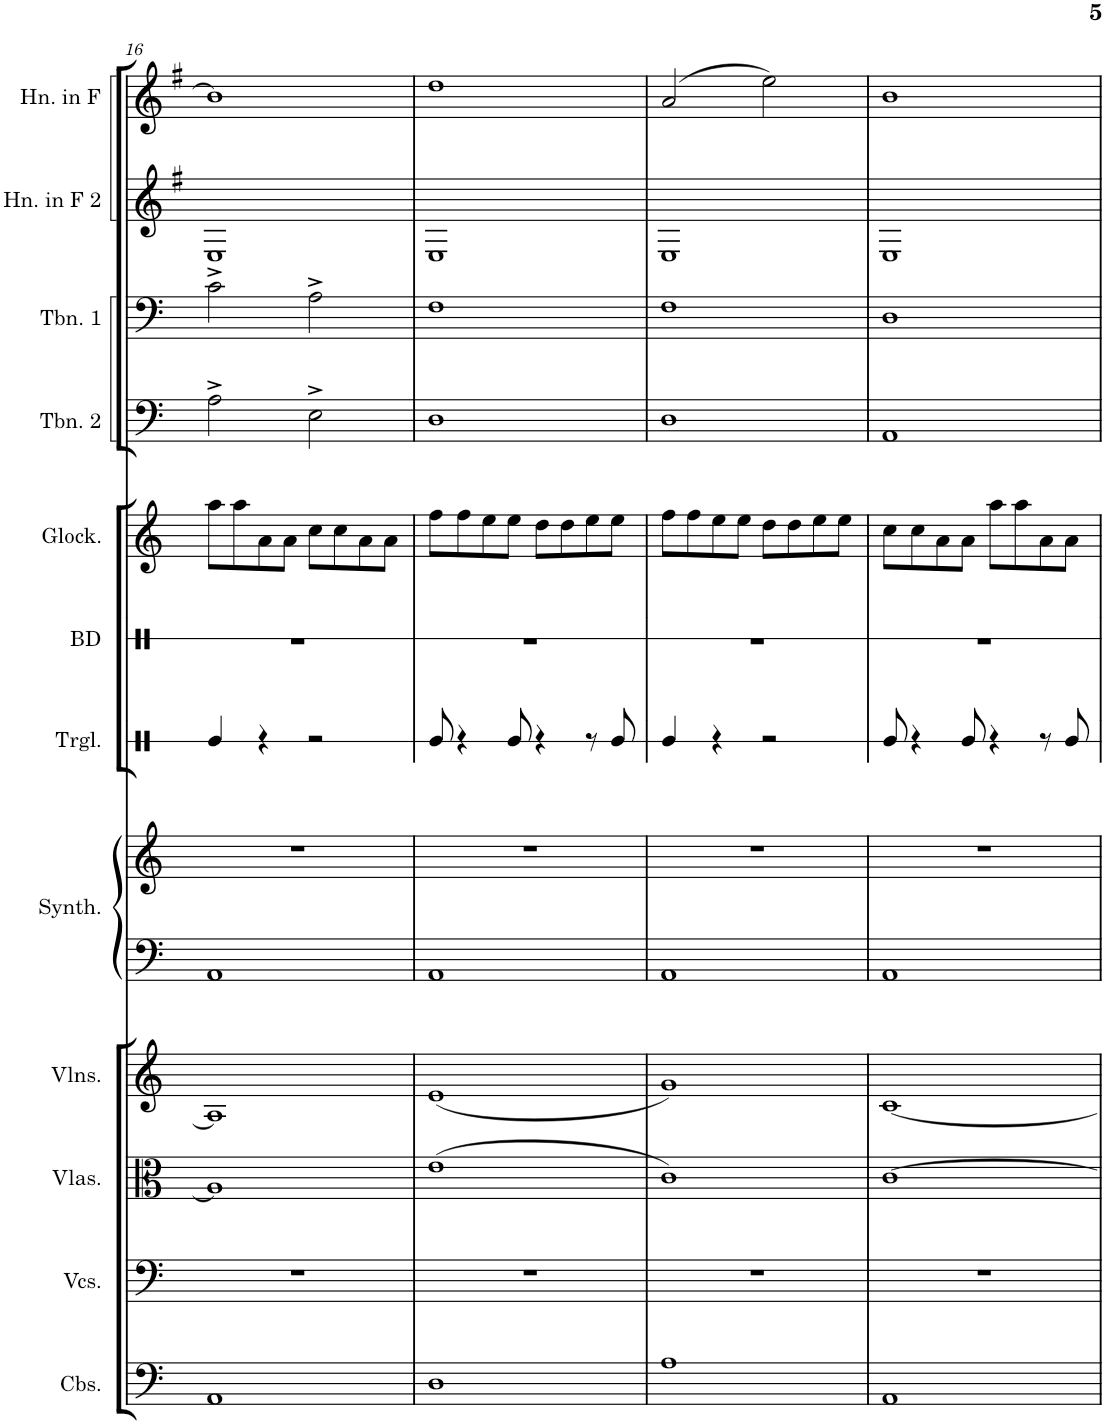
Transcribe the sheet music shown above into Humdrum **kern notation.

**kern	**kern	**kern	**kern	**kern	**kern	**kern	**kern	**kern	**kern	**kern	**kern	**kern
*part12	*part11	*part10	*part9	*part8	*part8	*part7	*part6	*part5	*part4	*part3	*part2	*part1
*staff13	*staff12	*staff11	*staff10	*staff9	*staff8	*staff7	*staff6	*staff5	*staff4	*staff3	*staff2	*staff1
*I"Contrabasses	*I"Violoncellos	*I"Violas	*I"Violins	*I"Warm Synthesizer	*	*I"Triangle	*I"Bass Drum	*I"Glockenspiel	*I"Trombone 2	*I"Trombone 1	*I"Horn in F 2	*I"Horn in F
*I'Cbs.	*I'Vcs.	*I'Vlas.	*I'Vlns.	*I'Synth.	*	*I'Trgl.	*I'BD	*I'Glock.	*I'Tbn. 2	*I'Tbn. 1	*I'Hn. in F 2	*I'Hn. in F
!!LO:PB:g=z
*clefF4	*clefF4	*clefC3	*clefG2	*clefF4	*clefG2	*clefX	*clefX	*clefG2	*clefF4	*clefF4	*clefG2	*clefG2
*Trd7c12	*	*	*	*	*	*	*	*Trd-14c-24	*	*	*Trd4c7	*Trd4c7
*k[]	*k[]	*k[]	*k[]	*k[]	*k[]	*k[]	*k[]	*k[]	*k[]	*k[]	*k[f#]	*k[f#]
*M4/4	*M4/4	*M4/4	*M4/4	*M4/4	*M4/4	*M4/4	*M4/4	*M4/4	*M4/4	*M4/4	*M4/4	*M4/4
=16	=16	=16	=16	=16	=16	=16	=16	=16	=16	=16	=16	=16
1AA	1r	1A]	1A]	1AA	1r	4Re/	1r	8aa\L	2A^\	2c^\	1E	1b]
.	.	.	.	.	.	.	.	8aa\	.	.	.	.
.	.	.	.	.	.	4r	.	8a\	.	.	.	.
.	.	.	.	.	.	.	.	8a\J	.	.	.	.
.	.	.	.	.	.	2r	.	8cc\L	2E^\	2A^\	.	.
.	.	.	.	.	.	.	.	8cc\	.	.	.	.
.	.	.	.	.	.	.	.	8a\	.	.	.	.
.	.	.	.	.	.	.	.	8a\J	.	.	.	.
=17	=17	=17	=17	=17	=17	=17	=17	=17	=17	=17	=17	=17
1D	1r	(1e	(1e	1AA	1r	8Re/	1r	8ff\L	1D	1F	1E	1dd
.	.	.	.	.	.	4r	.	8ff\	.	.	.	.
.	.	.	.	.	.	.	.	8ee\	.	.	.	.
.	.	.	.	.	.	8Re/	.	8ee\J	.	.	.	.
.	.	.	.	.	.	4r	.	8dd\L	.	.	.	.
.	.	.	.	.	.	.	.	8dd\	.	.	.	.
.	.	.	.	.	.	8r	.	8ee\	.	.	.	.
.	.	.	.	.	.	8Re/	.	8ee\J	.	.	.	.
=18	=18	=18	=18	=18	=18	=18	=18	=18	=18	=18	=18	=18
1A	1r	1c)	1g)	1AA	1r	4Re/	1r	8ff\L	1D	1F	1E	(2a/
.	.	.	.	.	.	.	.	8ff\	.	.	.	.
.	.	.	.	.	.	4r	.	8ee\	.	.	.	.
.	.	.	.	.	.	.	.	8ee\J	.	.	.	.
.	.	.	.	.	.	2r	.	8dd\L	.	.	.	2ee\)
.	.	.	.	.	.	.	.	8dd\	.	.	.	.
.	.	.	.	.	.	.	.	8ee\	.	.	.	.
.	.	.	.	.	.	.	.	8ee\J	.	.	.	.
=19	=19	=19	=19	=19	=19	=19	=19	=19	=19	=19	=19	=19
1AA	1r	[1c	[1c	1AA	1r	8Re/	1r	8cc\L	1AA	1D	1E	1b
.	.	.	.	.	.	4r	.	8cc\	.	.	.	.
.	.	.	.	.	.	.	.	8a\	.	.	.	.
.	.	.	.	.	.	8Re/	.	8a\J	.	.	.	.
.	.	.	.	.	.	4r	.	8aa\L	.	.	.	.
.	.	.	.	.	.	.	.	8aa\	.	.	.	.
.	.	.	.	.	.	8r	.	8a\	.	.	.	.
.	.	.	.	.	.	8Re/	.	8a\J	.	.	.	.
=	=	=	=	=	=	=	=	=	=	=	=	=
*-	*-	*-	*-	*-	*-	*-	*-	*-	*-	*-	*-	*-
